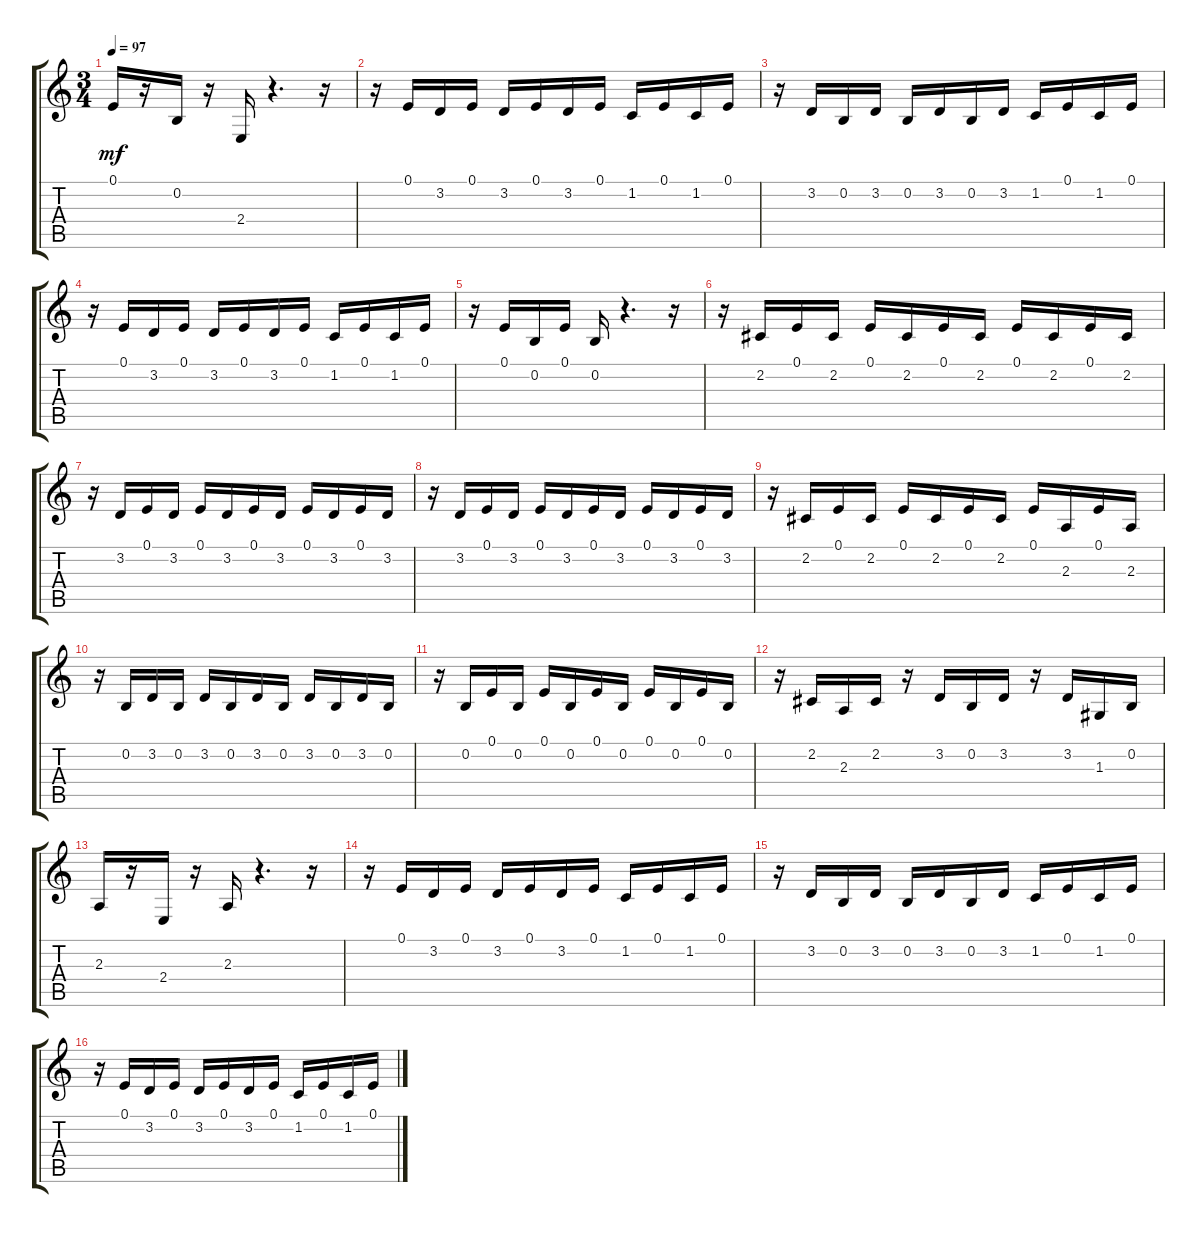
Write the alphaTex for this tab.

\track "" {instrument pizzicatostrings}
\staff {score tabs}
\tuning (E4 B3 G3 D3 A2 E2) {hide}
\ts (3 4)
\tempo 97
\clef g2
\ks c
0.1.16{dy mf} r.16 0.2.16 r.16 2.4.16 r.4{d} r.16 |
r.16 0.1.16{instrument viola} 3.2.16 0.1.16 3.2.16 0.1.16 3.2.16 0.1.16 1.2.16 0.1.16 1.2.16 0.1.16 |
r.16 3.2.16 0.2.16 3.2.16 0.2.16 3.2.16 0.2.16 3.2.16 1.2.16 0.1.16 1.2.16 0.1.16 |
r.16 0.1.16 3.2.16 0.1.16 3.2.16 0.1.16 3.2.16 0.1.16 1.2.16 0.1.16 1.2.16 0.1.16 |
r.16 0.1.16 0.2.16 0.1.16 0.2.16 r.4{d} r.16 |
r.16 2.2.16 0.1.16 2.2.16 0.1.16 2.2.16 0.1.16 2.2.16 0.1.16 2.2.16 0.1.16 2.2.16 |
r.16 3.2.16 0.1.16 3.2.16 0.1.16 3.2.16 0.1.16 3.2.16 0.1.16 3.2.16 0.1.16 3.2.16 |
r.16 3.2.16 0.1.16 3.2.16 0.1.16 3.2.16 0.1.16 3.2.16 0.1.16 3.2.16 0.1.16 3.2.16 |
r.16 2.2.16 0.1.16 2.2.16 0.1.16 2.2.16 0.1.16 2.2.16 0.1.16 2.3.16 0.1.16 2.3.16 |
r.16 0.2.16 3.2.16 0.2.16 3.2.16 0.2.16 3.2.16 0.2.16 3.2.16 0.2.16 3.2.16 0.2.16 |
r.16 0.2.16 0.1.16 0.2.16 0.1.16 0.2.16 0.1.16 0.2.16 0.1.16 0.2.16 0.1.16 0.2.16 |
r.16 2.2.16 2.3.16 2.2.16 r.16 3.2.16 0.2.16 3.2.16 r.16 3.2.16 1.3.16 0.2.16 |
2.3.16 r.16 2.4.16 r.16 2.3.16 r.4{d} r.16 |
r.16 0.1.16 3.2.16 0.1.16 3.2.16 0.1.16 3.2.16 0.1.16 1.2.16 0.1.16 1.2.16 0.1.16 |
r.16 3.2.16 0.2.16 3.2.16 0.2.16 3.2.16 0.2.16 3.2.16 1.2.16 0.1.16 1.2.16 0.1.16 |
r.16 0.1.16 3.2.16 0.1.16 3.2.16 0.1.16 3.2.16 0.1.16 1.2.16 0.1.16 1.2.16 0.1.16
